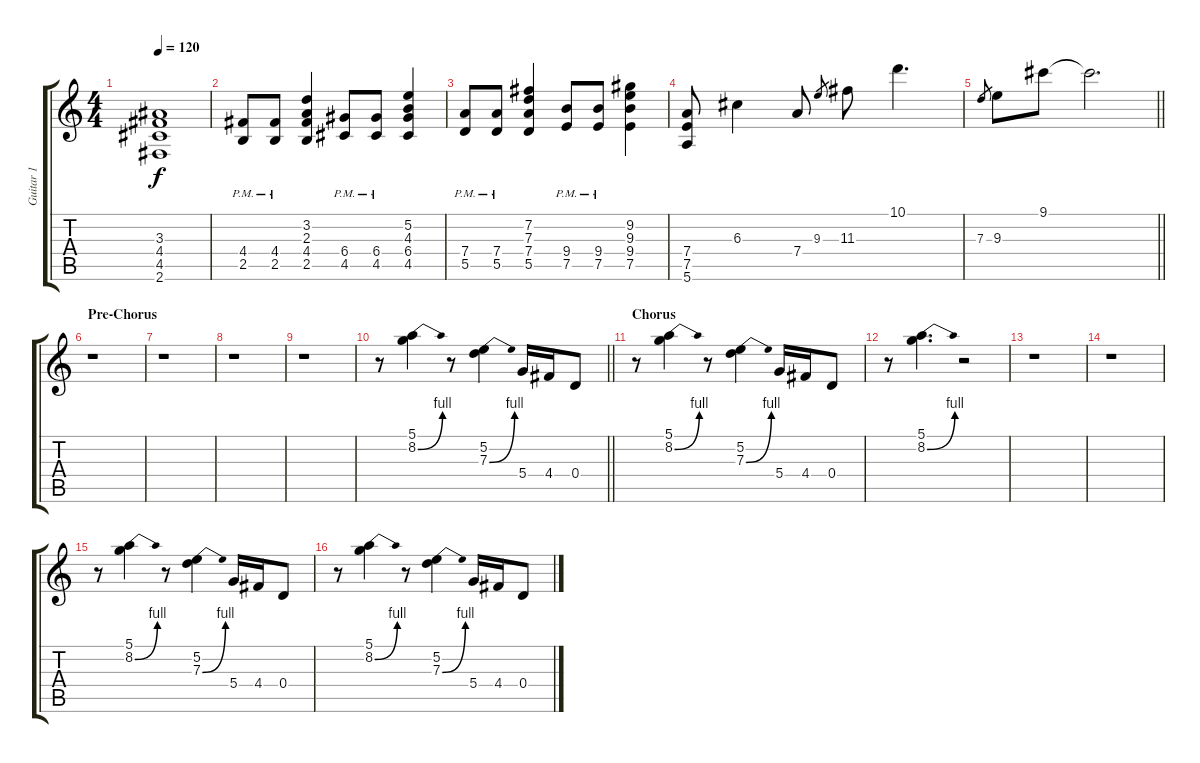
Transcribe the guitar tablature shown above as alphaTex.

\track ("Guitar 1" "Guitar 1") {instrument distortionguitar}
\staff {score tabs}
\tuning (E4 B3 G3 D3 A2 E2) {hide}
\ts (4 4)
\tempo 120
\clef g2
\ks c
(3.3{t} 4.4{t} 4.5{t} 2.6{t}).1{dy f} |
(4.4{pm} 2.5{pm}).8 (4.4{pm} 2.5{pm}).8 (3.2 2.3 4.4 2.5).4 (6.4{pm} 4.5{pm}).8 (6.4{pm} 4.5{pm}).8 (5.2 4.3 6.4 4.5).4 |
(7.4{pm} 5.5{pm}).8 (7.4{pm} 5.5{pm}).8 (7.2 7.3 7.4 5.5).4 (9.4{pm} 7.5{pm}).8 (9.4{pm} 7.5{pm}).8 (9.2 9.3 9.4 7.5).4 |
(7.4 7.5 5.6).8 6.3.4 7.4.8 9.3.8{gr} 11.3.8 10.1.4{d} |
\barLineRight lightlight
7.3.8{gr} 9.3.8 9.1.8 9.1{t}.2{d} |
\section ("" "Pre-Chorus")
r.1 |
r.1 |
r.1 |
r.1 |
\barLineRight lightlight
r.8 (5.1 8.2{be (bend 0 0 60 4)}).4 r.8 (5.2 7.3{be (bend 0 0 60 4)}).4 5.4.16 4.4.16 0.4.8 |
\section ("" "Chorus")
r.8 (5.1 8.2{be (bend 0 0 60 4)}).4 r.8 (5.2 7.3{be (bend 0 0 60 4)}).4 5.4.16 4.4.16 0.4.8 |
r.8 (5.1 8.2{be (bend 0 0 60 4)}).4{d} r.2 |
r.1 |
r.1 |
r.8 (5.1 8.2{be (bend 0 0 60 4)}).4 r.8 (5.2 7.3{be (bend 0 0 60 4)}).4 5.4.16 4.4.16 0.4.8 |
r.8 (5.1 8.2{be (bend 0 0 60 4)}).4 r.8 (5.2 7.3{be (bend 0 0 60 4)}).4 5.4.16 4.4.16 0.4.8
